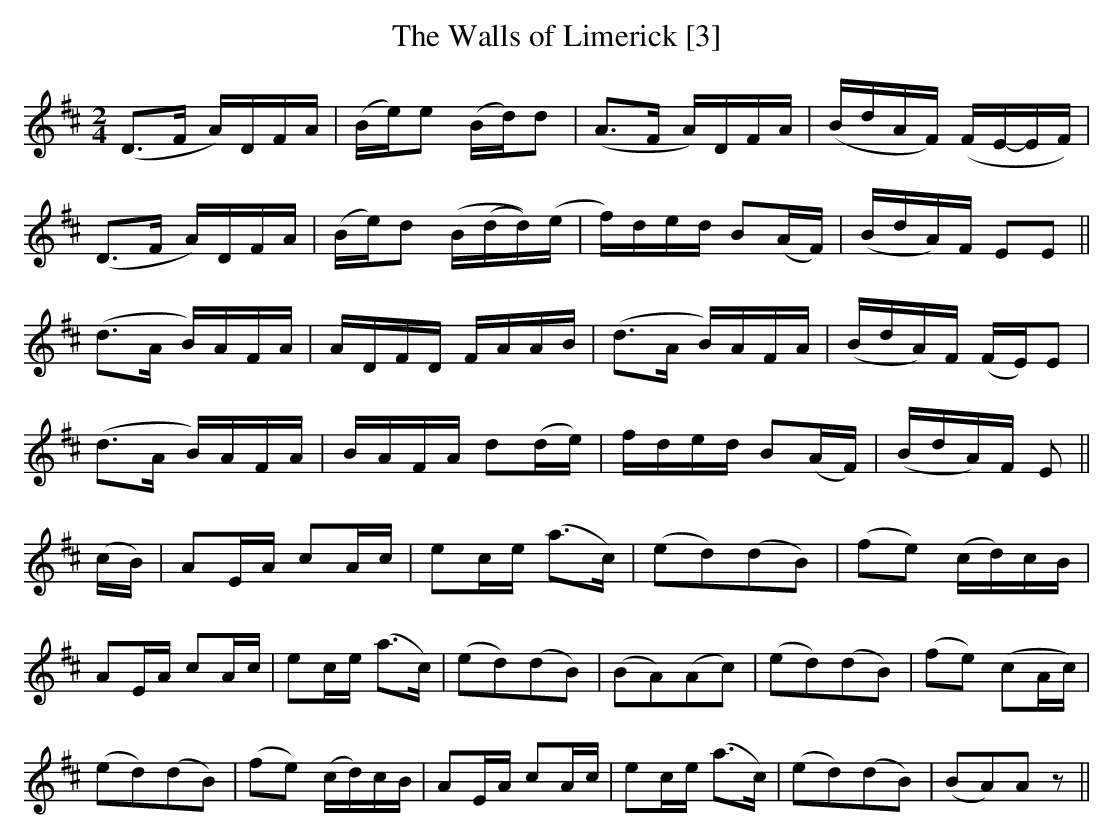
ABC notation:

X:1
T:Walls of Limerick [3], The
M:2/4
L:1/8
K:D
(D>F A/)D/F/A/|(B/e/)e (B/d/)d|(A>F A/)D/F/A/|(B/d/A/F/) (F/E/-E/F/)|
(D>F A/)D/F/A/|(B/e/)d (B/(d/d/))(e/|f/)d/e/d/ B(A/F/)|(B/d/A/)F/ EE||
(d>A B/)A/F/A/|A/D/F/D/ F/A/A/B/|(d>A B/)A/F/A/|(B/d/A/)F/ (F/E/)E|
(d>A B/)A/F/A/|B/A/F/A/ d(d/e/)|f/d/e/d/ B(A/F/)|(B/d/A/)F/ E||
(c/B/)|AE/A/ cA/c/|ec/e/ (a>c)|(ed)(dB)|(fe) (c/d/)c/B/|
AE/A/ cA/c/|ec/e/ (a>c)|(ed)(dB)|(BA)(Ac)|(ed)(dB)|(fe) (cA/c/)|
(ed)(dB)|(fe) (c/d/)c/B/|AE/A/ cA/c/|ec/e/ (a>c)|(ed)(dB)|(BA)Az||
